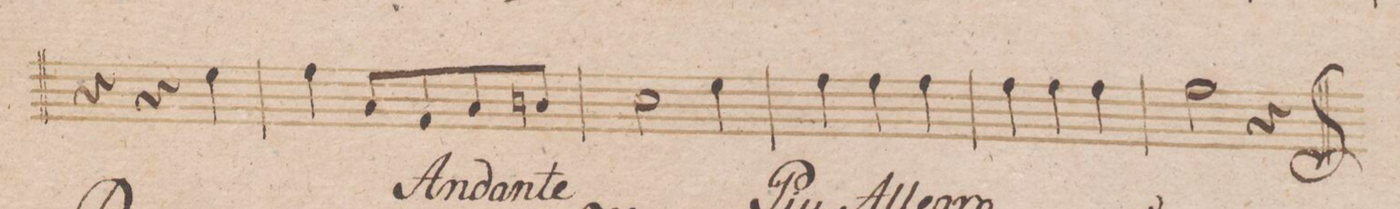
**kern	**dynam
*I"Oboe 1mo	*
*clefG2	*
*k[b-]	*
*met(c)	*
*M3/4	*
4r	.
4r	.
4ee\	.
=53	=53
4ff\	.
8a/L	.
8f/	.
8a/	.
8bn/J	.
=54	=54
2cc\	.
4ee\	.
=55	=55
4ff\	.
4ff\	.
4ff\	.
=56	=56
4ff\	.
4ff\	.
4ff\	.
=57	=57
2ff\	.
4r	.
==	==
*-	*-
